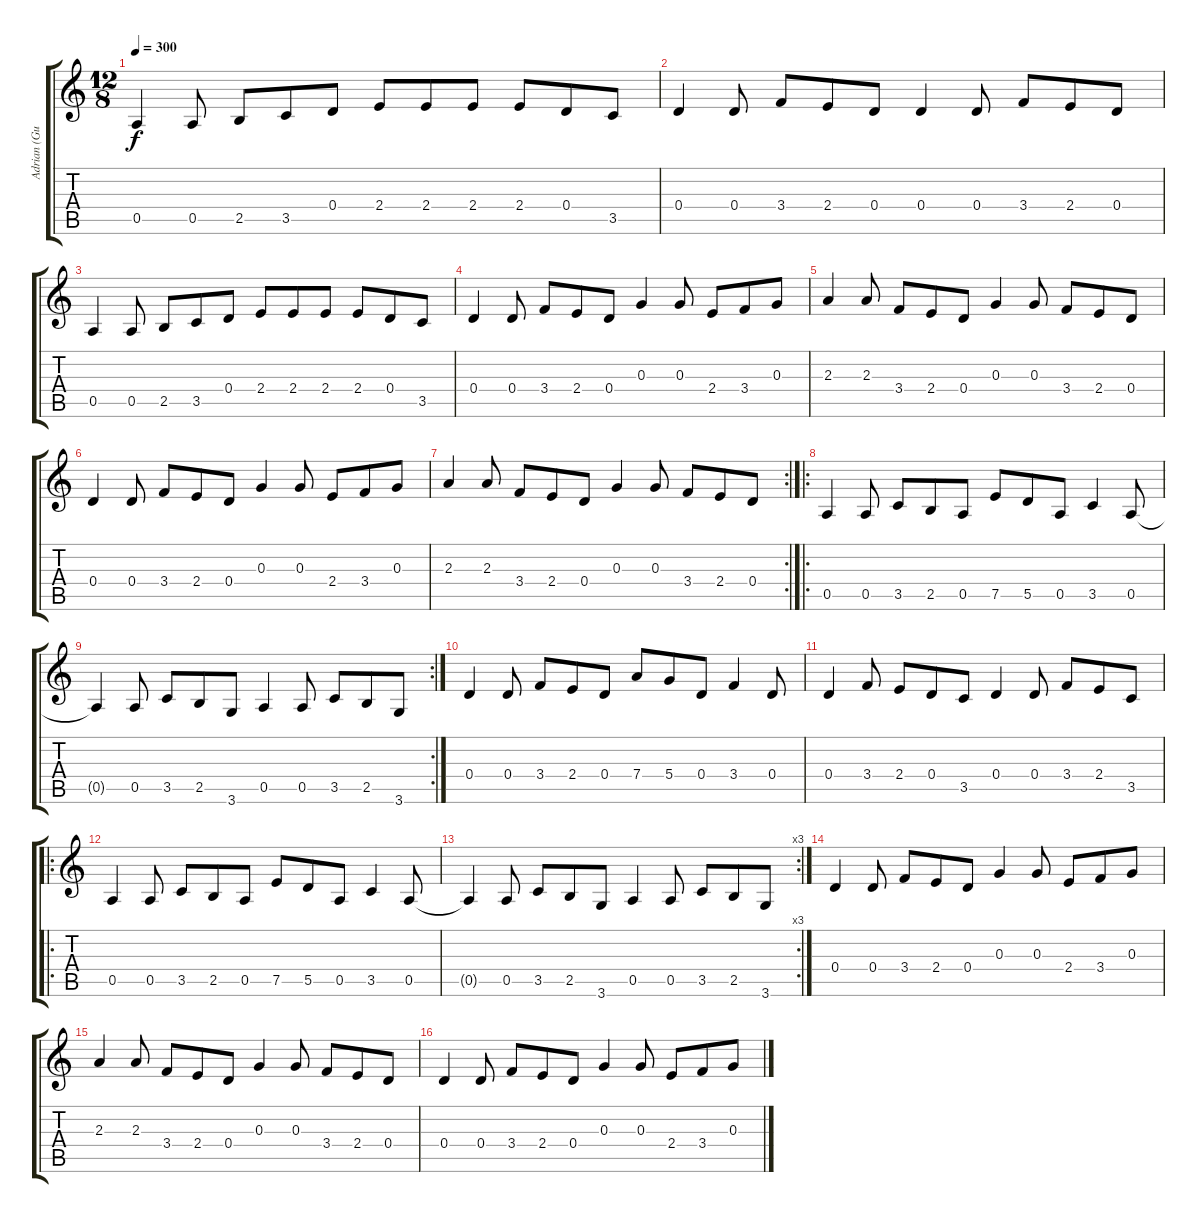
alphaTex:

\track ("Adrian (Guitar)" "Adrian (Gu") {instrument distortionguitar}
\staff {score tabs}
\tuning (E4 B3 G3 D3 A2 E2) {hide}
\ts (12 8)
\tempo 300
\clef g2
\ks c
0.5.4{dy f} 0.5.8 2.5.8 3.5.8 0.4.8 2.4.8 2.4.8 2.4.8 2.4.8 0.4.8 3.5.8 |
0.4.4 0.4.8 3.4.8 2.4.8 0.4.8 0.4.4 0.4.8 3.4.8 2.4.8 0.4.8 |
0.5.4 0.5.8 2.5.8 3.5.8 0.4.8 2.4.8 2.4.8 2.4.8 2.4.8 0.4.8 3.5.8 |
0.4.4 0.4.8 3.4.8 2.4.8 0.4.8 0.3.4 0.3.8 2.4.8 3.4.8 0.3.8 |
2.3.4 2.3.8 3.4.8 2.4.8 0.4.8 0.3.4 0.3.8 3.4.8 2.4.8 0.4.8 |
0.4.4 0.4.8 3.4.8 2.4.8 0.4.8 0.3.4 0.3.8 2.4.8 3.4.8 0.3.8 |
\rc 2
2.3.4 2.3.8 3.4.8 2.4.8 0.4.8 0.3.4 0.3.8 3.4.8 2.4.8 0.4.8 |
\ro
0.5.4 0.5.8 3.5.8 2.5.8 0.5.8 7.5.8 5.5.8 0.5.8 3.5.4 0.5.8 |
\rc 2
0.5{t}.4 0.5.8 3.5.8 2.5.8 3.6.8 0.5.4 0.5.8 3.5.8 2.5.8 3.6.8 |
0.4.4 0.4.8 3.4.8 2.4.8 0.4.8 7.4.8 5.4.8 0.4.8 3.4.4 0.4.8 |
0.4.4 3.4.8 2.4.8 0.4.8 3.5.8 0.4.4 0.4.8 3.4.8 2.4.8 3.5.8 |
\ro
0.5.4 0.5.8 3.5.8 2.5.8 0.5.8 7.5.8 5.5.8 0.5.8 3.5.4 0.5.8 |
\rc 3
0.5{t}.4 0.5.8 3.5.8 2.5.8 3.6.8 0.5.4 0.5.8 3.5.8 2.5.8 3.6.8 |
0.4.4 0.4.8 3.4.8 2.4.8 0.4.8 0.3.4 0.3.8 2.4.8 3.4.8 0.3.8 |
2.3.4 2.3.8 3.4.8 2.4.8 0.4.8 0.3.4 0.3.8 3.4.8 2.4.8 0.4.8 |
0.4.4 0.4.8 3.4.8 2.4.8 0.4.8 0.3.4 0.3.8 2.4.8 3.4.8 0.3.8
